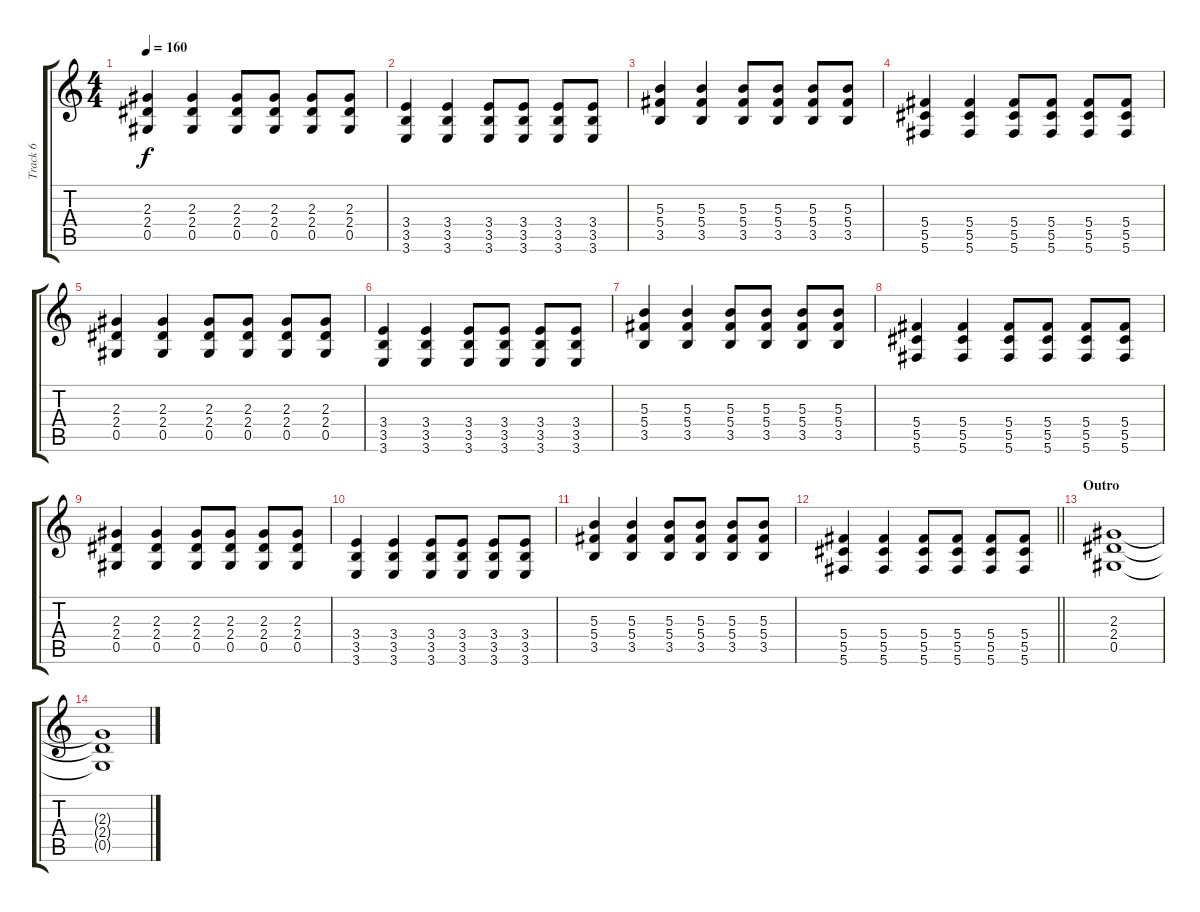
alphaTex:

\track ("Track 6" "Track 6") {instrument distortionguitar}
\staff {score tabs}
\tuning (Eb4 Bb3 Gb3 Db3 Ab2 Db2) {hide}
\ts (4 4)
\tempo 160
\clef g2
\ks c
(2.3 2.4 0.5).4{dy f} (2.3 2.4 0.5).4 (2.3 2.4 0.5).8 (2.3 2.4 0.5).8 (2.3 2.4 0.5).8 (2.3 2.4 0.5).8 |
(3.4 3.5 3.6).4 (3.4 3.5 3.6).4 (3.4 3.5 3.6).8 (3.4 3.5 3.6).8 (3.4 3.5 3.6).8 (3.4 3.5 3.6).8 |
(5.3 5.4 3.5).4 (5.3 5.4 3.5).4 (5.3 5.4 3.5).8 (5.3 5.4 3.5).8 (5.3 5.4 3.5).8 (5.3 5.4 3.5).8 |
(5.4 5.5 5.6).4 (5.4 5.5 5.6).4 (5.4 5.5 5.6).8 (5.4 5.5 5.6).8 (5.4 5.5 5.6).8 (5.4 5.5 5.6).8 |
(2.3 2.4 0.5).4 (2.3 2.4 0.5).4 (2.3 2.4 0.5).8 (2.3 2.4 0.5).8 (2.3 2.4 0.5).8 (2.3 2.4 0.5).8 |
(3.4 3.5 3.6).4 (3.4 3.5 3.6).4 (3.4 3.5 3.6).8 (3.4 3.5 3.6).8 (3.4 3.5 3.6).8 (3.4 3.5 3.6).8 |
(5.3 5.4 3.5).4 (5.3 5.4 3.5).4 (5.3 5.4 3.5).8 (5.3 5.4 3.5).8 (5.3 5.4 3.5).8 (5.3 5.4 3.5).8 |
(5.4 5.5 5.6).4 (5.4 5.5 5.6).4 (5.4 5.5 5.6).8 (5.4 5.5 5.6).8 (5.4 5.5 5.6).8 (5.4 5.5 5.6).8 |
(2.3 2.4 0.5).4 (2.3 2.4 0.5).4 (2.3 2.4 0.5).8 (2.3 2.4 0.5).8 (2.3 2.4 0.5).8 (2.3 2.4 0.5).8 |
(3.4 3.5 3.6).4 (3.4 3.5 3.6).4 (3.4 3.5 3.6).8 (3.4 3.5 3.6).8 (3.4 3.5 3.6).8 (3.4 3.5 3.6).8 |
(5.3 5.4 3.5).4 (5.3 5.4 3.5).4 (5.3 5.4 3.5).8 (5.3 5.4 3.5).8 (5.3 5.4 3.5).8 (5.3 5.4 3.5).8 |
\barLineRight lightlight
(5.4 5.5 5.6).4 (5.4 5.5 5.6).4 (5.4 5.5 5.6).8 (5.4 5.5 5.6).8 (5.4 5.5 5.6).8 (5.4 5.5 5.6).8 |
\section ("" "Outro")
(2.3 2.4 0.5).1{volume 0} |
(2.3{t} 2.4{t} 0.5{t}).1
